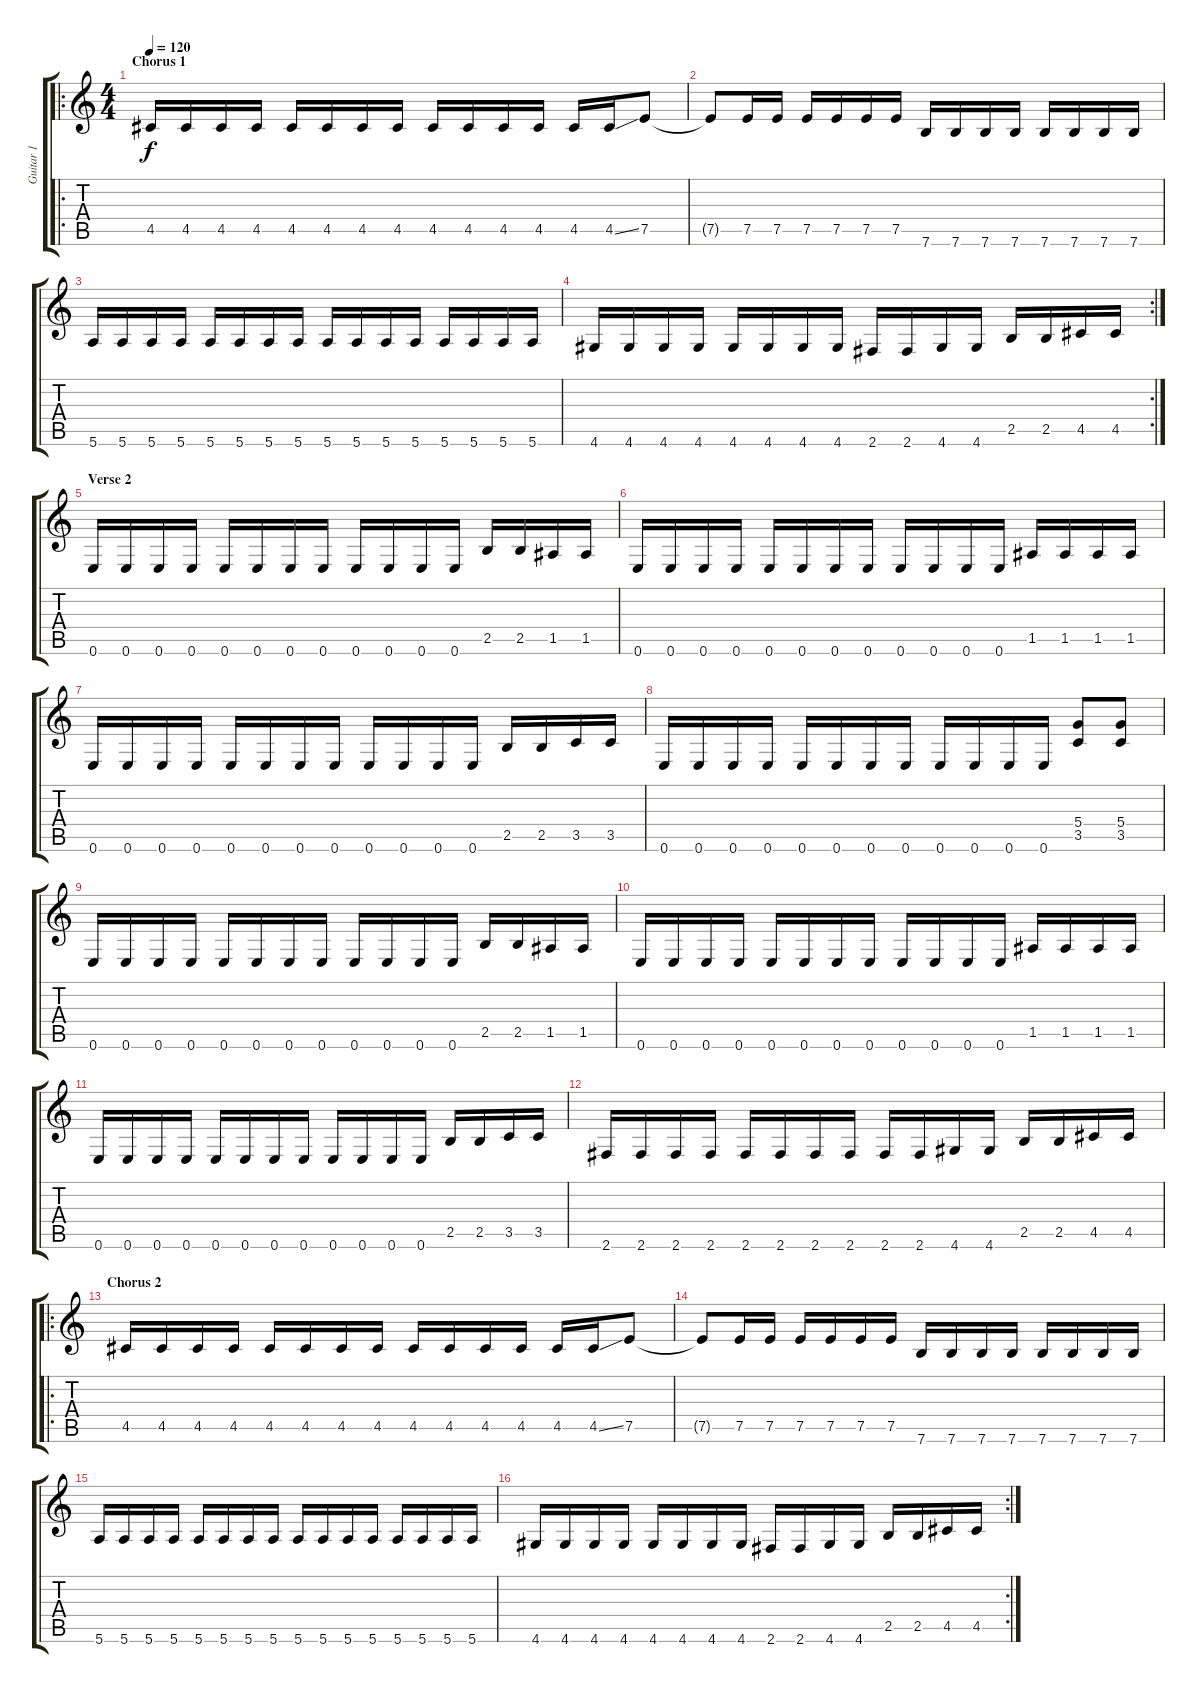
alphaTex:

\track ("Guitar 1" "Guitar 1") {instrument distortionguitar}
\staff {score tabs}
\tuning (E4 B3 G3 D3 A2 E2) {hide}
\ro
\ts (4 4)
\section ("" "Chorus 1")
\tempo 120
\clef g2
\ks c
4.5.16{dy f} 4.5.16 4.5.16 4.5.16 4.5.16 4.5.16 4.5.16 4.5.16 4.5.16 4.5.16 4.5.16 4.5.16 4.5.16 4.5{ss}.16 7.5.8 |
7.5{t}.8 7.5.16 7.5.16 7.5.16 7.5.16 7.5.16 7.5.16 7.6.16 7.6.16 7.6.16 7.6.16 7.6.16 7.6.16 7.6.16 7.6.16 |
5.6.16 5.6.16 5.6.16 5.6.16 5.6.16 5.6.16 5.6.16 5.6.16 5.6.16 5.6.16 5.6.16 5.6.16 5.6.16 5.6.16 5.6.16 5.6.16 |
\rc 2
4.6.16 4.6.16 4.6.16 4.6.16 4.6.16 4.6.16 4.6.16 4.6.16 2.6.16 2.6.16 4.6.16 4.6.16 2.5.16 2.5.16 4.5.16 4.5.16 |
\section ("" "Verse 2")
0.6.16 0.6.16 0.6.16 0.6.16 0.6.16 0.6.16 0.6.16 0.6.16 0.6.16 0.6.16 0.6.16 0.6.16 2.5.16 2.5.16 1.5.16 1.5.16 |
0.6.16 0.6.16 0.6.16 0.6.16 0.6.16 0.6.16 0.6.16 0.6.16 0.6.16 0.6.16 0.6.16 0.6.16 1.5.16 1.5.16 1.5.16 1.5.16 |
0.6.16 0.6.16 0.6.16 0.6.16 0.6.16 0.6.16 0.6.16 0.6.16 0.6.16 0.6.16 0.6.16 0.6.16 2.5.16 2.5.16 3.5.16 3.5.16 |
0.6.16 0.6.16 0.6.16 0.6.16 0.6.16 0.6.16 0.6.16 0.6.16 0.6.16 0.6.16 0.6.16 0.6.16 (5.4 3.5).8 (5.4 3.5).8 |
0.6.16 0.6.16 0.6.16 0.6.16 0.6.16 0.6.16 0.6.16 0.6.16 0.6.16 0.6.16 0.6.16 0.6.16 2.5.16 2.5.16 1.5.16 1.5.16 |
0.6.16 0.6.16 0.6.16 0.6.16 0.6.16 0.6.16 0.6.16 0.6.16 0.6.16 0.6.16 0.6.16 0.6.16 1.5.16 1.5.16 1.5.16 1.5.16 |
0.6.16 0.6.16 0.6.16 0.6.16 0.6.16 0.6.16 0.6.16 0.6.16 0.6.16 0.6.16 0.6.16 0.6.16 2.5.16 2.5.16 3.5.16 3.5.16 |
2.6.16 2.6.16 2.6.16 2.6.16 2.6.16 2.6.16 2.6.16 2.6.16 2.6.16 2.6.16 4.6.16 4.6.16 2.5.16 2.5.16 4.5.16 4.5.16 |
\ro
\section ("" "Chorus 2")
4.5.16 4.5.16 4.5.16 4.5.16 4.5.16 4.5.16 4.5.16 4.5.16 4.5.16 4.5.16 4.5.16 4.5.16 4.5.16 4.5{ss}.16 7.5.8 |
7.5{t}.8 7.5.16 7.5.16 7.5.16 7.5.16 7.5.16 7.5.16 7.6.16 7.6.16 7.6.16 7.6.16 7.6.16 7.6.16 7.6.16 7.6.16 |
5.6.16 5.6.16 5.6.16 5.6.16 5.6.16 5.6.16 5.6.16 5.6.16 5.6.16 5.6.16 5.6.16 5.6.16 5.6.16 5.6.16 5.6.16 5.6.16 |
\rc 2
4.6.16 4.6.16 4.6.16 4.6.16 4.6.16 4.6.16 4.6.16 4.6.16 2.6.16 2.6.16 4.6.16 4.6.16 2.5.16 2.5.16 4.5.16 4.5.16
